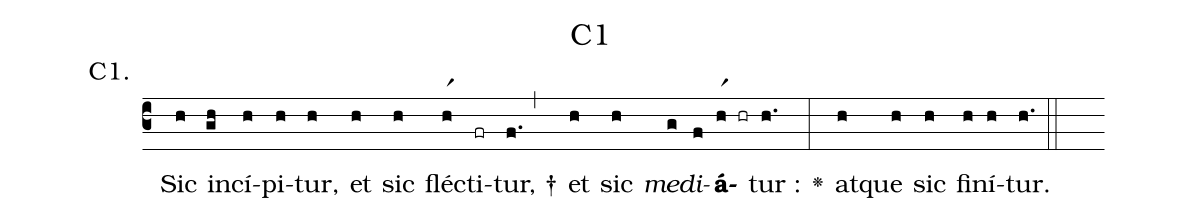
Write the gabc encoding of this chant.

name: C1;
annotation: C1.;
%%
(c3) ~() Sic(h) in(gh)cí(h)pi(h)tur,(h) et(h) sic(h) fléc(hr1)ti(fr)tur, †(f.,) et(h) sic(h) <i>me</i>(g)<i>di</i>(f)<b>á</b>(hr1 hr)tur :(h.) <v>\greheightstar</v>(:) at(h)que(h) sic(h) fi(h)ní(h)tur.(h.) (::)


%E(h) u(h) o(f) u(h) a(i) e.(h.) (::)
